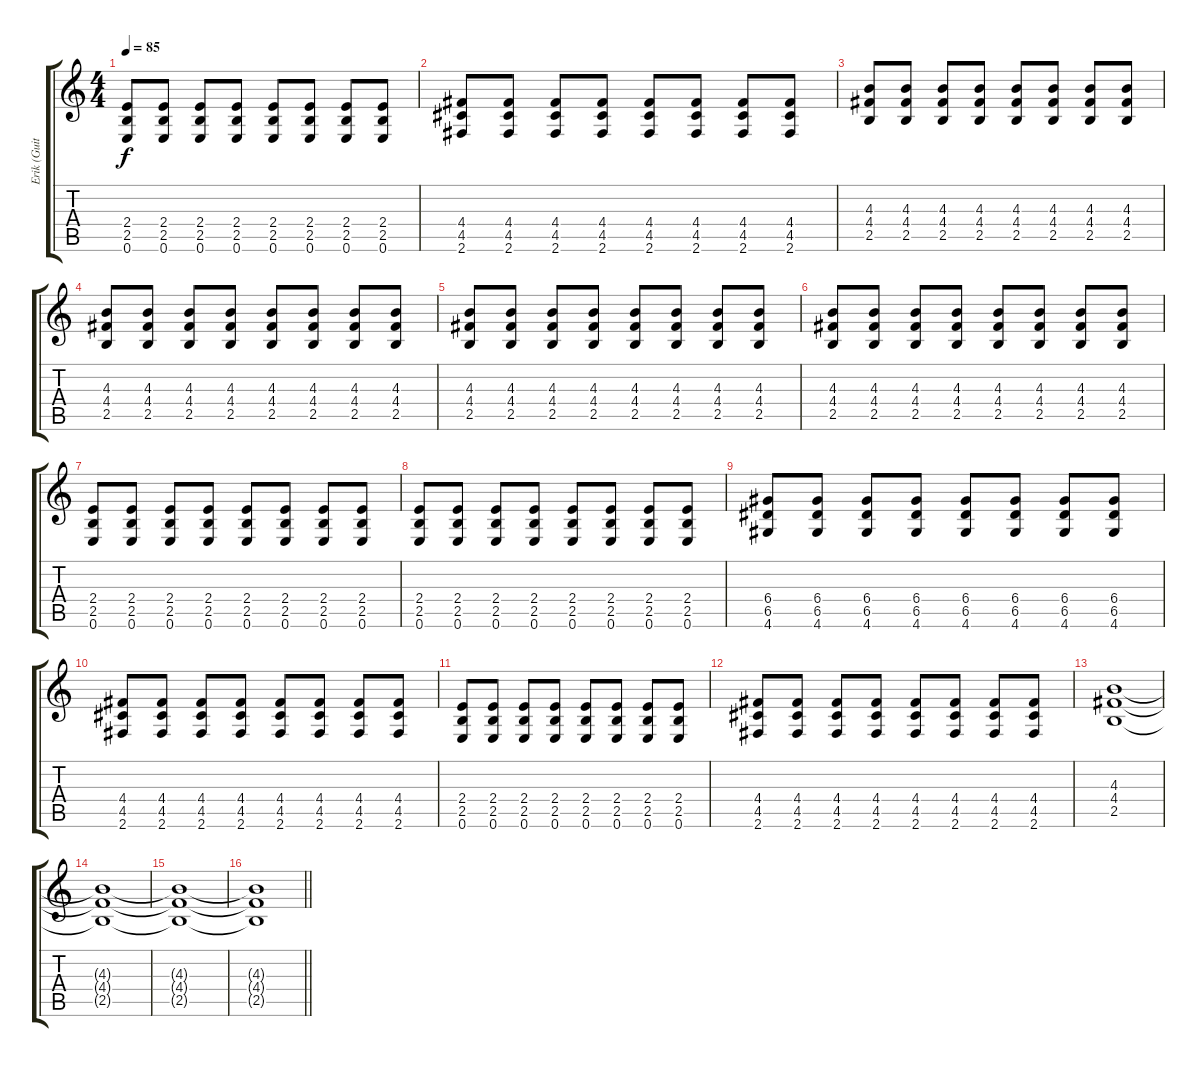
\track ("Erik (Guitarra Lider)" "Erik (Guit") {instrument overdrivenguitar}
\staff {score tabs}
\tuning (E4 B3 G3 D3 A2 E2) {hide}
\ts (4 4)
\tempo 85
\clef g2
\ks c
(2.4 2.5 0.6).8{dy f} (2.4 2.5 0.6).8 (2.4 2.5 0.6).8 (2.4 2.5 0.6).8 (2.4 2.5 0.6).8 (2.4 2.5 0.6).8 (2.4 2.5 0.6).8 (2.4 2.5 0.6).8 |
(4.4 4.5 2.6).8 (4.4 4.5 2.6).8 (4.4 4.5 2.6).8 (4.4 4.5 2.6).8 (4.4 4.5 2.6).8 (4.4 4.5 2.6).8 (4.4 4.5 2.6).8 (4.4 4.5 2.6).8 |
(4.3 4.4 2.5).8 (4.3 4.4 2.5).8 (4.3 4.4 2.5).8 (4.3 4.4 2.5).8 (4.3 4.4 2.5).8 (4.3 4.4 2.5).8 (4.3 4.4 2.5).8 (4.3 4.4 2.5).8 |
(4.3 4.4 2.5).8 (4.3 4.4 2.5).8 (4.3 4.4 2.5).8 (4.3 4.4 2.5).8 (4.3 4.4 2.5).8 (4.3 4.4 2.5).8 (4.3 4.4 2.5).8 (4.3 4.4 2.5).8 |
(4.3 4.4 2.5).8 (4.3 4.4 2.5).8 (4.3 4.4 2.5).8 (4.3 4.4 2.5).8 (4.3 4.4 2.5).8 (4.3 4.4 2.5).8 (4.3 4.4 2.5).8 (4.3 4.4 2.5).8 |
(4.3 4.4 2.5).8 (4.3 4.4 2.5).8 (4.3 4.4 2.5).8 (4.3 4.4 2.5).8 (4.3 4.4 2.5).8 (4.3 4.4 2.5).8 (4.3 4.4 2.5).8 (4.3 4.4 2.5).8 |
(2.4 2.5 0.6).8 (2.4 2.5 0.6).8 (2.4 2.5 0.6).8 (2.4 2.5 0.6).8 (2.4 2.5 0.6).8 (2.4 2.5 0.6).8 (2.4 2.5 0.6).8 (2.4 2.5 0.6).8 |
(2.4 2.5 0.6).8 (2.4 2.5 0.6).8 (2.4 2.5 0.6).8 (2.4 2.5 0.6).8 (2.4 2.5 0.6).8 (2.4 2.5 0.6).8 (2.4 2.5 0.6).8 (2.4 2.5 0.6).8 |
(6.4 6.5 4.6).8 (6.4 6.5 4.6).8 (6.4 6.5 4.6).8 (6.4 6.5 4.6).8 (6.4 6.5 4.6).8 (6.4 6.5 4.6).8 (6.4 6.5 4.6).8 (6.4 6.5 4.6).8 |
(4.4 4.5 2.6).8 (4.4 4.5 2.6).8 (4.4 4.5 2.6).8 (4.4 4.5 2.6).8 (4.4 4.5 2.6).8 (4.4 4.5 2.6).8 (4.4 4.5 2.6).8 (4.4 4.5 2.6).8 |
(2.4 2.5 0.6).8 (2.4 2.5 0.6).8 (2.4 2.5 0.6).8 (2.4 2.5 0.6).8 (2.4 2.5 0.6).8 (2.4 2.5 0.6).8 (2.4 2.5 0.6).8 (2.4 2.5 0.6).8 |
(4.4 4.5 2.6).8 (4.4 4.5 2.6).8 (4.4 4.5 2.6).8 (4.4 4.5 2.6).8 (4.4 4.5 2.6).8 (4.4 4.5 2.6).8 (4.4 4.5 2.6).8 (4.4 4.5 2.6).8 |
(4.3 4.4 2.5).1{volume 7} |
(4.3{t} 4.4{t} 2.5{t}).1 |
(4.3{t} 4.4{t} 2.5{t}).1 |
\barLineRight lightlight
(4.3{t} 4.4{t} 2.5{t}).1
